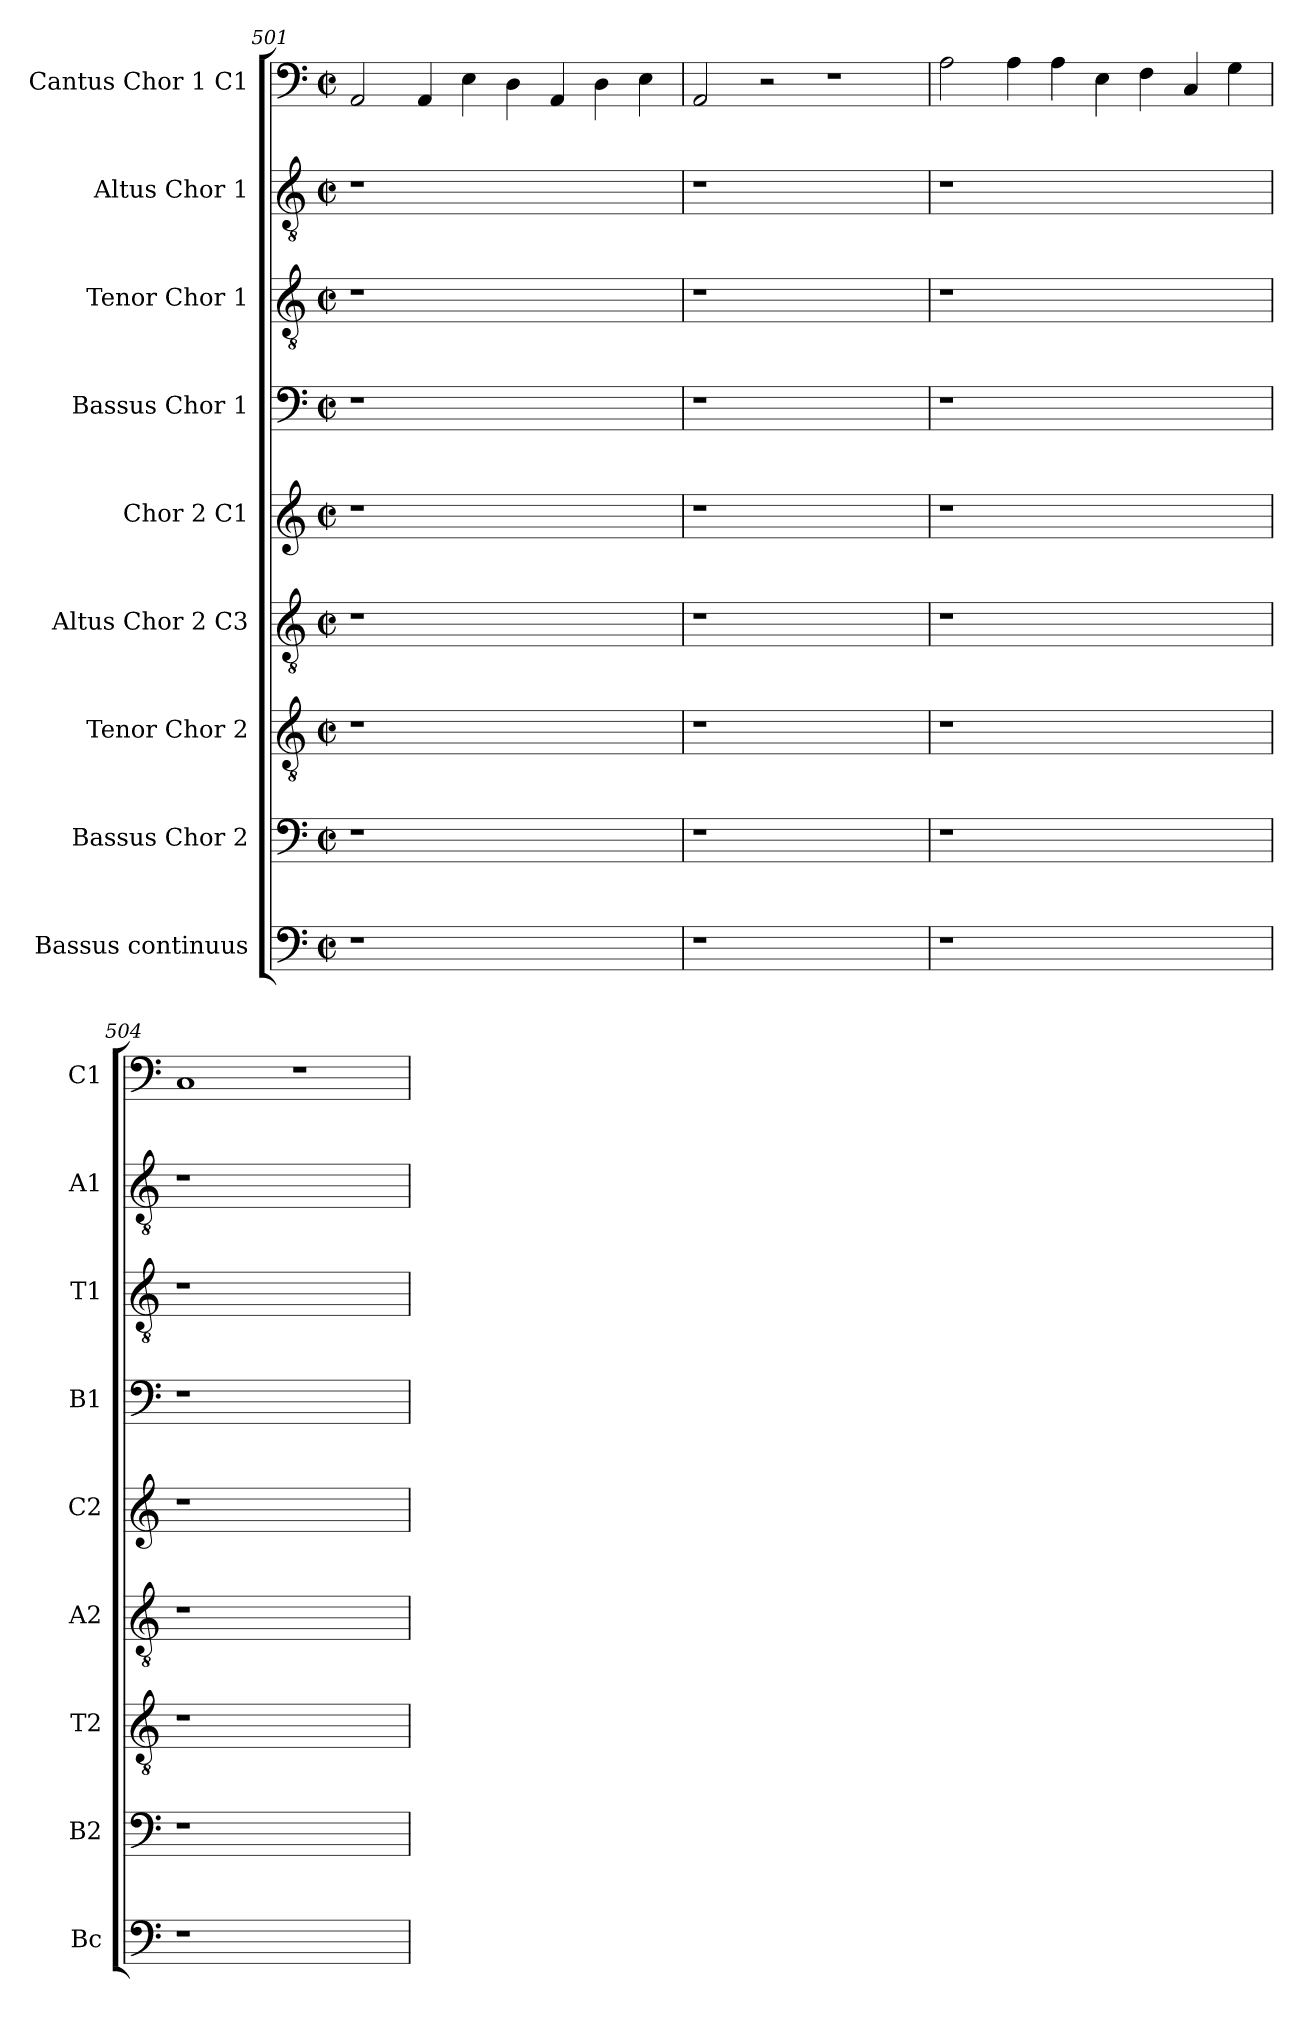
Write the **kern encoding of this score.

**kern	**kern	**kern	**kern	**kern	**kern	**kern	**kern	**kern
*part9	*part8	*part7	*part6	*part5	*part4	*part3	*part2	*part1
*staff9	*staff8	*staff7	*staff6	*staff5	*staff4	*staff3	*staff2	*staff1
*I"Bassus continuus	*I"Bassus Chor 2	*I"Tenor Chor 2	*I"Altus Chor 2 C3	*I"Chor 2 C1	*I"Bassus Chor 1	*I"Tenor Chor 1	*I"Altus Chor 1	*I"Cantus Chor 1 C1
*I'Bc	*I'B2	*I'T2	*I'A2	*I'C2	*I'B1	*I'T1	*I'A1	*I'C1
!!LO:PB:g=z
*clefF4	*clefF4	*clefGv2	*clefGv2	*clefG2	*clefF4	*clefGv2	*clefGv2	*clefF4
*ITrd7c12	*	*	*	*	*	*	*	*
*k[]	*k[]	*k[]	*k[]	*k[]	*k[]	*k[]	*k[]	*k[]
*C:	*C:	*C:	*C:	*C:	*C:	*C:	*C:	*C:
*M2/2	*M2/2	*M2/2	*M2/2	*M2/2	*M2/2	*M2/2	*M2/2	*M2/2
*met(c|)	*met(c|)	*met(c|)	*met(c|)	*met(c|)	*met(c|)	*met(c|)	*met(c|)	*met(c|)
=501	=501	=501	=501	=501	=501	=501	=501	=501
1r	1r	1r	1r	1r	1r	1r	1r	2AA/
.	.	.	.	.	.	.	.	4AA/
.	.	.	.	.	.	.	.	4E\
1ryy	1ryy	1ryy	1ryy	1ryy	1ryy	1ryy	1ryy	4D\
.	.	.	.	.	.	.	.	4AA/
.	.	.	.	.	.	.	.	4D\
.	.	.	.	.	.	.	.	4E\
=502	=502	=502	=502	=502	=502	=502	=502	=502
1r	1r	1r	1r	1r	1r	1r	1r	2AA/
.	.	.	.	.	.	.	.	2r
1ryy	1ryy	1ryy	1ryy	1ryy	1ryy	1ryy	1ryy	1r
=503	=503	=503	=503	=503	=503	=503	=503	=503
1r	1r	1r	1r	1r	1r	1r	1r	2A\
.	.	.	.	.	.	.	.	4A\
.	.	.	.	.	.	.	.	4A\
1ryy	1ryy	1ryy	1ryy	1ryy	1ryy	1ryy	1ryy	4E\
.	.	.	.	.	.	.	.	4F\
.	.	.	.	.	.	.	.	4C/
.	.	.	.	.	.	.	.	4G\
=504	=504	=504	=504	=504	=504	=504	=504	=504
1r	1r	1r	1r	1r	1r	1r	1r	1C
1ryy	1ryy	1ryy	1ryy	1ryy	1ryy	1ryy	1ryy	1r
=	=	=	=	=	=	=	=	=
*-	*-	*-	*-	*-	*-	*-	*-	*-
